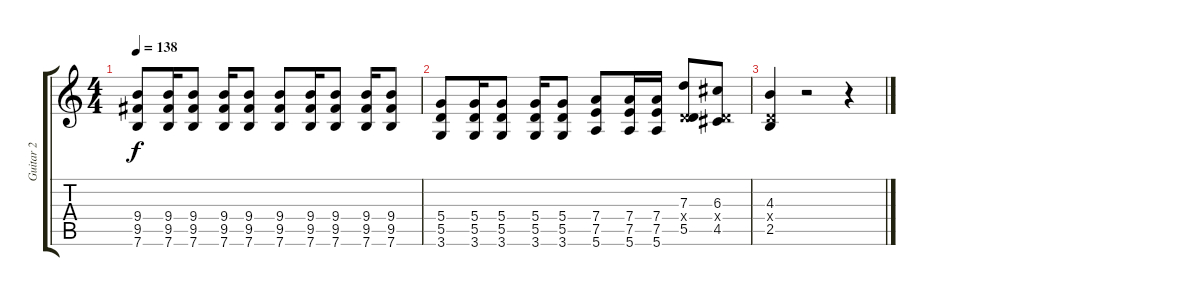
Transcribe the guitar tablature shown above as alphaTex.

\track ("Guitar 2" "Guitar 2") {instrument distortionguitar}
\staff {score tabs}
\tuning (E4 B3 G3 D3 A2 E2) {hide}
\ts (4 4)
\tempo 138
\clef g2
\ks c
(9.4 9.5 7.6).8{dy f} (9.4 9.5 7.6).16 (9.4 9.5 7.6).8 (9.4 9.5 7.6).16 (9.4 9.5 7.6).8 (9.4 9.5 7.6).8 (9.4 9.5 7.6).16 (9.4 9.5 7.6).8 (9.4 9.5 7.6).16 (9.4 9.5 7.6).8 |
(5.4 5.5 3.6).8 (5.4 5.5 3.6).16 (5.4 5.5 3.6).8 (5.4 5.5 3.6).16 (5.4 5.5 3.6).8 (7.4 7.5 5.6).8 (7.4 7.5 5.6).16 (7.4 7.5 5.6).16 (7.3 0.4{x} 5.5).8 (6.3 0.4{x} 4.5).8 |
(4.3 0.4{x} 2.5).4 r.2 r.4
